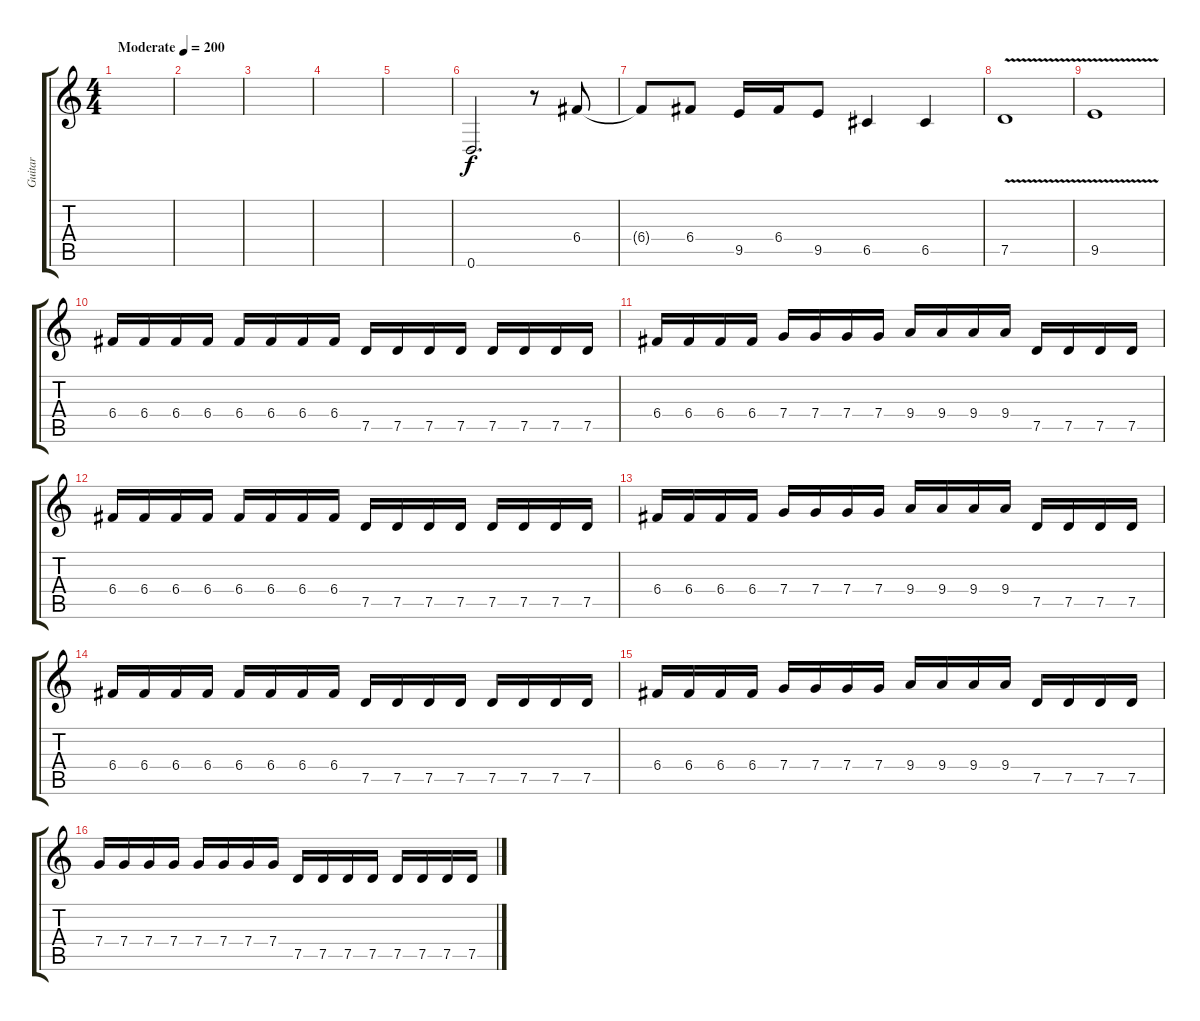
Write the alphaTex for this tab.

\track ("Guitar" "Guitar") {instrument distortionguitar}
\staff {score tabs}
\tuning (D4 A3 F3 C3 G2 D2) {hide}
\ts (4 4)
\tempo (200 "Moderate")
\clef g2
\ks c
|
|
|
|
|
0.6.2{d} r.8 6.4.8 |
6.4{t}.8 6.4.8 9.5.16 6.4.16 9.5.8 6.5.4 6.5.4 |
7.5{v}.1 |
9.5{v}.1 |
6.4.16 6.4.16 6.4.16 6.4.16 6.4.16 6.4.16 6.4.16 6.4.16 7.5.16 7.5.16 7.5.16 7.5.16 7.5.16 7.5.16 7.5.16 7.5.16 |
6.4.16 6.4.16 6.4.16 6.4.16 7.4.16 7.4.16 7.4.16 7.4.16 9.4.16 9.4.16 9.4.16 9.4.16 7.5.16 7.5.16 7.5.16 7.5.16 |
6.4.16 6.4.16 6.4.16 6.4.16 6.4.16 6.4.16 6.4.16 6.4.16 7.5.16 7.5.16 7.5.16 7.5.16 7.5.16 7.5.16 7.5.16 7.5.16 |
6.4.16 6.4.16 6.4.16 6.4.16 7.4.16 7.4.16 7.4.16 7.4.16 9.4.16 9.4.16 9.4.16 9.4.16 7.5.16 7.5.16 7.5.16 7.5.16 |
6.4.16 6.4.16 6.4.16 6.4.16 6.4.16 6.4.16 6.4.16 6.4.16 7.5.16 7.5.16 7.5.16 7.5.16 7.5.16 7.5.16 7.5.16 7.5.16 |
6.4.16 6.4.16 6.4.16 6.4.16 7.4.16 7.4.16 7.4.16 7.4.16 9.4.16 9.4.16 9.4.16 9.4.16 7.5.16 7.5.16 7.5.16 7.5.16 |
7.4.16 7.4.16 7.4.16 7.4.16 7.4.16 7.4.16 7.4.16 7.4.16 7.5.16 7.5.16 7.5.16 7.5.16 7.5.16 7.5.16 7.5.16 7.5.16
